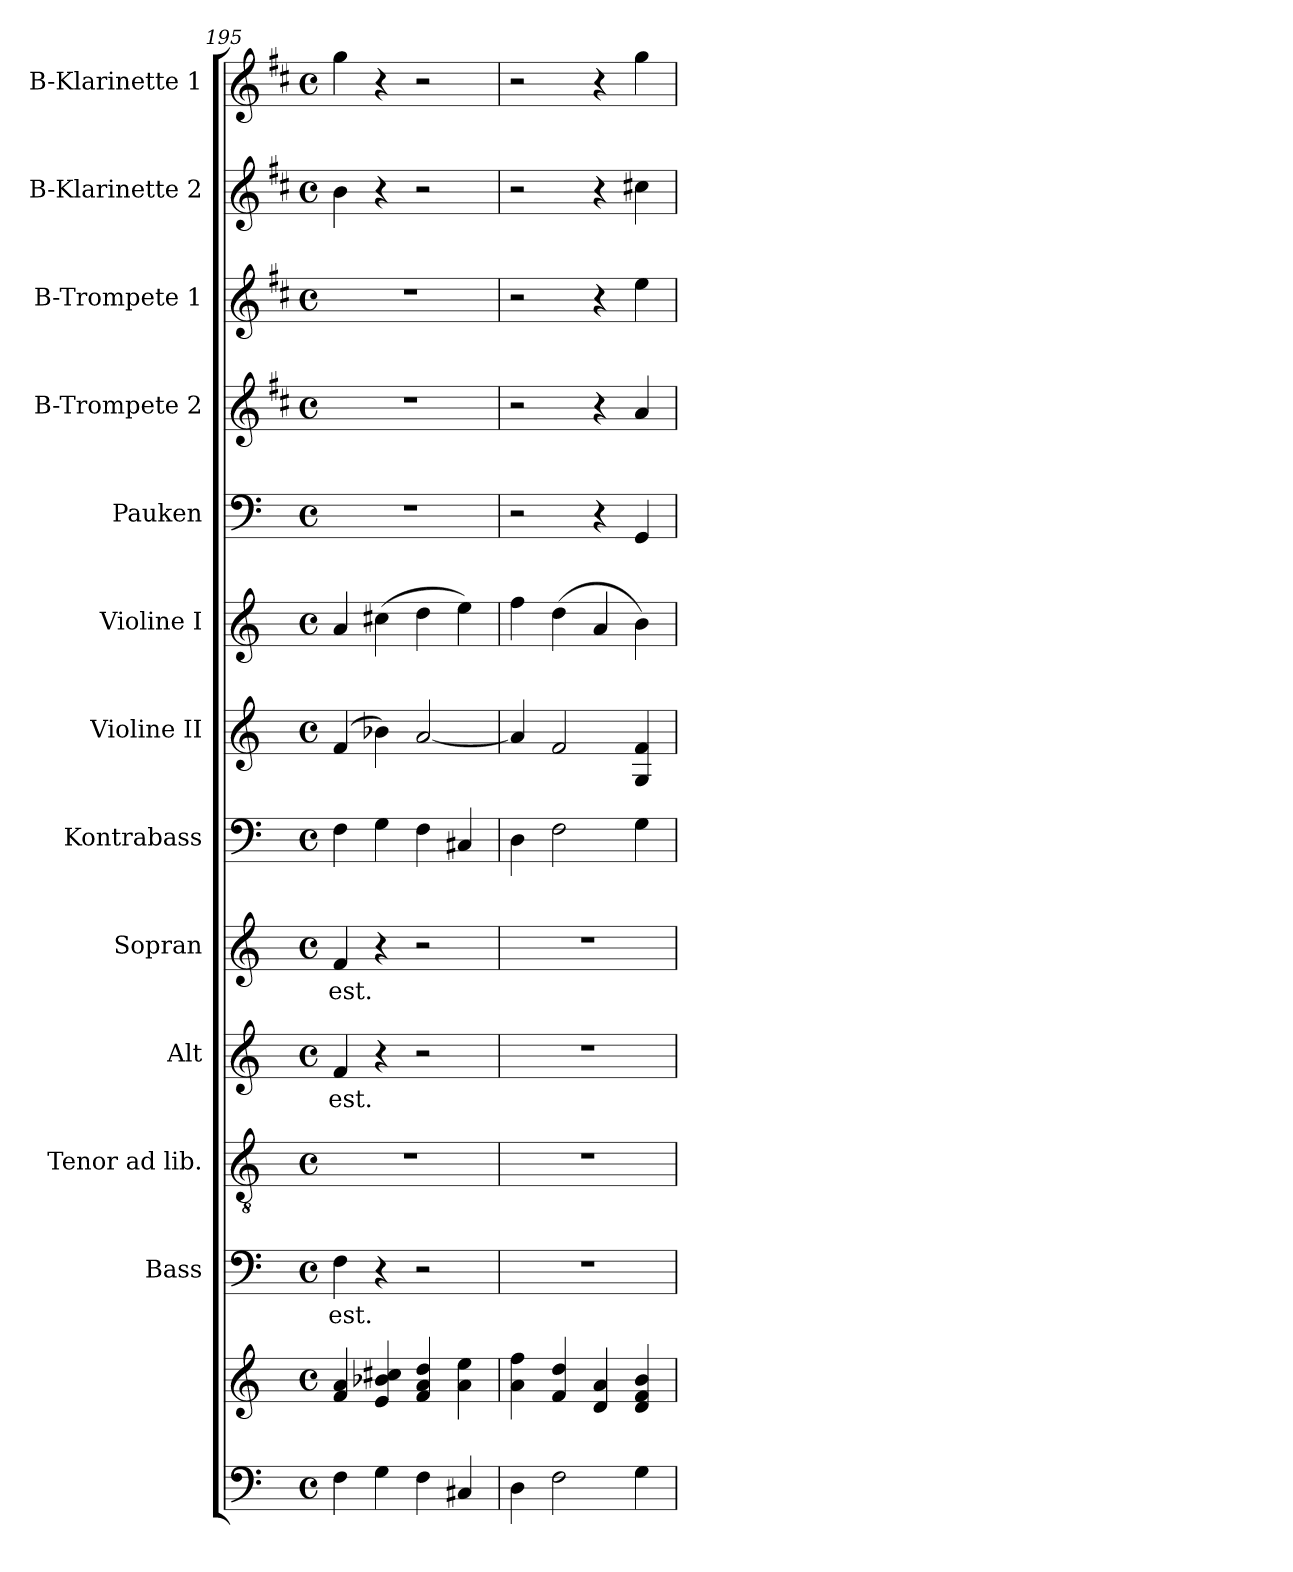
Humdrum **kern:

**kern	**kern	**kern	**text	**kern	**kern	**text	**kern	**text	**kern	**kern	**kern	**kern	**kern	**kern	**kern	**kern
*part13	*part13	*part12	*part12	*part11	*part10	*part10	*part9	*part9	*part8	*part7	*part6	*part5	*part4	*part3	*part2	*part1
*staff14	*staff13	*staff12	*staff12	*staff11	*staff10	*staff10	*staff9	*staff9	*staff8	*staff7	*staff6	*staff5	*staff4	*staff3	*staff2	*staff1
*	*	*I"Bass	*	*I"Tenor ad lib.	*I"Alt	*	*I"Sopran	*	*I"Kontrabass	*I"Violine II	*I"Violine I	*I"Pauken	*I"B-Trompete 2	*I"B-Trompete 1	*I"B-Klarinette 2	*I"B-Klarinette 1
*	*	*I'B.	*	*I'T.	*I'A.	*	*I'S.	*	*I'Kb.	*I'Vl. II	*I'Vl. I	*I'Pk.	*I'Trp. 2	*I'Trp. 1	*I'B Kl. 2	*I'B Kl. 1
*clefF4	*clefG2	*clefF4	*	*clefGv2	*clefG2	*	*clefG2	*	*clefF4	*clefG2	*clefG2	*clefF4	*clefG2	*clefG2	*clefG2	*clefG2
*	*	*	*	*	*	*	*	*	*ITrd7c12	*	*	*	*ITrd1c2	*ITrd1c2	*ITrd1c2	*ITrd1c2
*k[]	*k[]	*k[]	*	*k[]	*k[]	*	*k[]	*	*k[]	*k[]	*k[]	*k[]	*k[]	*k[]	*k[]	*k[]
*C:	*C:	*C:	*	*C:	*C:	*	*C:	*	*C:	*C:	*C:	*C:	*C:	*C:	*C:	*C:
*M4/4	*M4/4	*M4/4	*	*M4/4	*M4/4	*	*M4/4	*	*M4/4	*M4/4	*M4/4	*M4/4	*M4/4	*M4/4	*M4/4	*M4/4
*met(c)	*met(c)	*met(c)	*	*met(c)	*met(c)	*	*met(c)	*	*met(c)	*met(c)	*met(c)	*met(c)	*met(c)	*met(c)	*met(c)	*met(c)
=195	=195	=195	=195	=195	=195	=195	=195	=195	=195	=195	=195	=195	=195	=195	=195	=195
!	!	!	!LO:LY:b	!	!	!LO:LY:b	!	!LO:LY:b	!	!	!	!	!	!	!	!
4F\	4f/ 4a/	4F\	est.	1r	4f/	est.	4f/	est.	4FF\	(4f/	4a/	1r	1r	1r	4a\	4ff\
4G\	4e/ 4b-X/ 4cc#X/	4r	.	.	4r	.	4r	.	4GG\	4b-X\)	(>4cc#X\	.	.	.	4r	4r
4F\	4f/ 4a/ 4dd/	2r	.	.	2r	.	2r	.	4FF\	[2a/	4dd\	.	.	.	2r	2r
4C#X/	4a\ 4ee\	.	.	.	.	.	.	.	4CC#X/	.	4ee\)	.	.	.	.	.
=196	=196	=196	=196	=196	=196	=196	=196	=196	=196	=196	=196	=196	=196	=196	=196	=196
4D\	4a\ 4ff\	1r	.	1r	1r	.	1r	.	4DD\	4a/]	4ff\	2r	2r	2r	2r	2r
2F\	4f/ 4dd/	.	.	.	.	.	.	.	2FF\	2f/	(>4dd\	.	.	.	.	.
.	4d/ 4a/	.	.	.	.	.	.	.	.	.	4a/	4r	4r	4r	4r	4r
4G\	4d/ 4f/ 4b/	.	.	.	.	.	.	.	4GG\	4G/ 4f/	4b\)	4GG/	4g/	4dd\	4bn\	4ff\
=	=	=	=	=	=	=	=	=	=	=	=	=	=	=	=	=
*-	*-	*-	*-	*-	*-	*-	*-	*-	*-	*-	*-	*-	*-	*-	*-	*-
